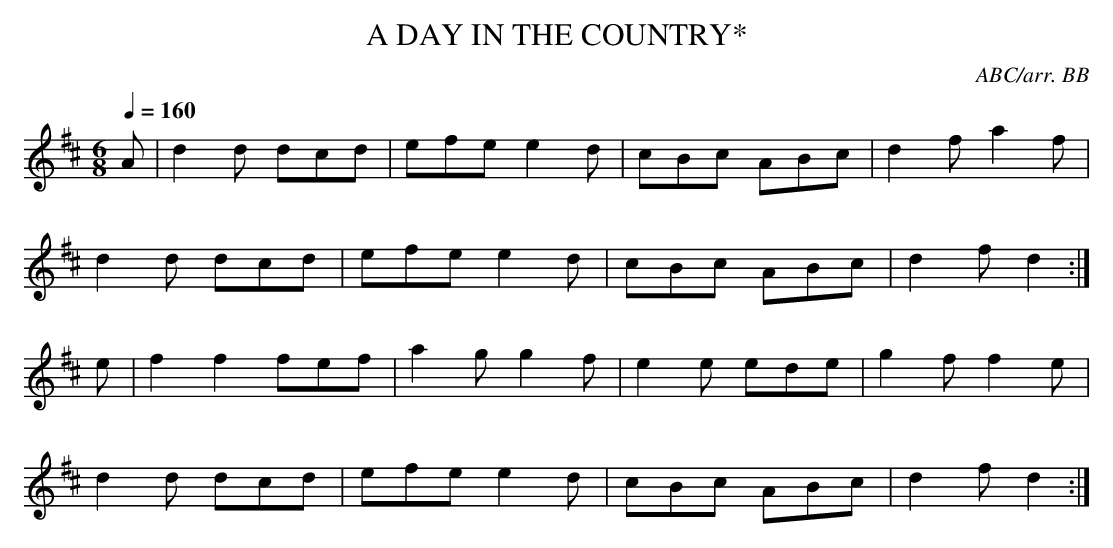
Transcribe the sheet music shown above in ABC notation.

X:1
T:DAY IN THE COUNTRY*, A
C:ABC/arr. BB
M:6/8
L:1/8
Q:1/4=160
K:D
A|d2d dcd|efe e2d|cBc ABc|d2f a2f|
d2d dcd|efe e2d|cBc ABc|d2f d2 :|
e|f2f2 fef|a2g g2f|e2e ede|g2f f2e|
d2d dcd|efe e2d|cBc ABc|d2f d2 :|
